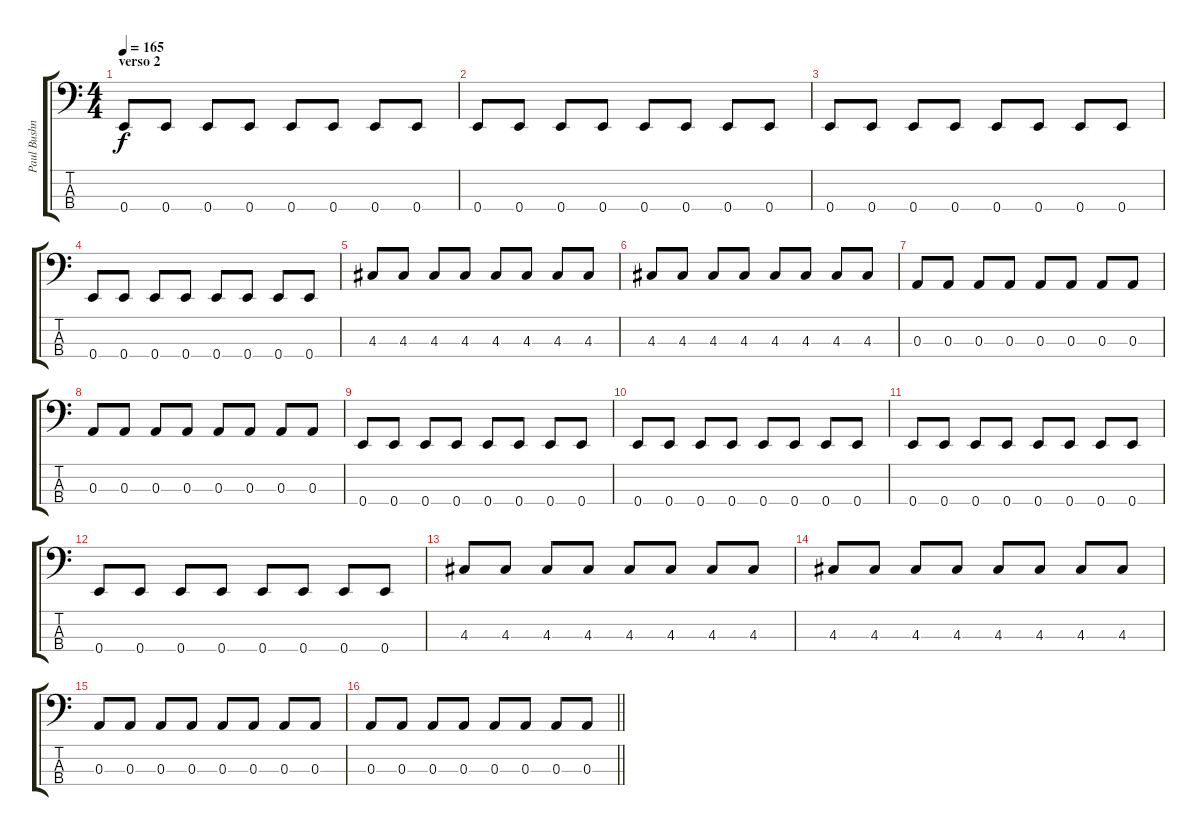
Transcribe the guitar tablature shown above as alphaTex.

\track ("Paul Bushnell" "Paul Bushn") {instrument electricbassfinger}
\staff {score tabs}
\tuning (G2 D2 A1 E1) {hide}
\ts (4 4)
\section ("" "verso 2")
\tempo 165
\clef f4
\ks c
0.4.8{dy f} 0.4.8 0.4.8 0.4.8 0.4.8 0.4.8 0.4.8 0.4.8 |
0.4.8 0.4.8 0.4.8 0.4.8 0.4.8 0.4.8 0.4.8 0.4.8 |
0.4.8 0.4.8 0.4.8 0.4.8 0.4.8 0.4.8 0.4.8 0.4.8 |
0.4.8 0.4.8 0.4.8 0.4.8 0.4.8 0.4.8 0.4.8 0.4.8 |
4.3.8 4.3.8 4.3.8 4.3.8 4.3.8 4.3.8 4.3.8 4.3.8 |
4.3.8 4.3.8 4.3.8 4.3.8 4.3.8 4.3.8 4.3.8 4.3.8 |
0.3.8 0.3.8 0.3.8 0.3.8 0.3.8 0.3.8 0.3.8 0.3.8 |
0.3.8 0.3.8 0.3.8 0.3.8 0.3.8 0.3.8 0.3.8 0.3.8 |
0.4.8 0.4.8 0.4.8 0.4.8 0.4.8 0.4.8 0.4.8 0.4.8 |
0.4.8 0.4.8 0.4.8 0.4.8 0.4.8 0.4.8 0.4.8 0.4.8 |
0.4.8 0.4.8 0.4.8 0.4.8 0.4.8 0.4.8 0.4.8 0.4.8 |
0.4.8 0.4.8 0.4.8 0.4.8 0.4.8 0.4.8 0.4.8 0.4.8 |
4.3.8 4.3.8 4.3.8 4.3.8 4.3.8 4.3.8 4.3.8 4.3.8 |
4.3.8 4.3.8 4.3.8 4.3.8 4.3.8 4.3.8 4.3.8 4.3.8 |
0.3.8 0.3.8 0.3.8 0.3.8 0.3.8 0.3.8 0.3.8 0.3.8 |
\barLineRight lightlight
0.3.8 0.3.8 0.3.8 0.3.8 0.3.8 0.3.8 0.3.8 0.3.8
